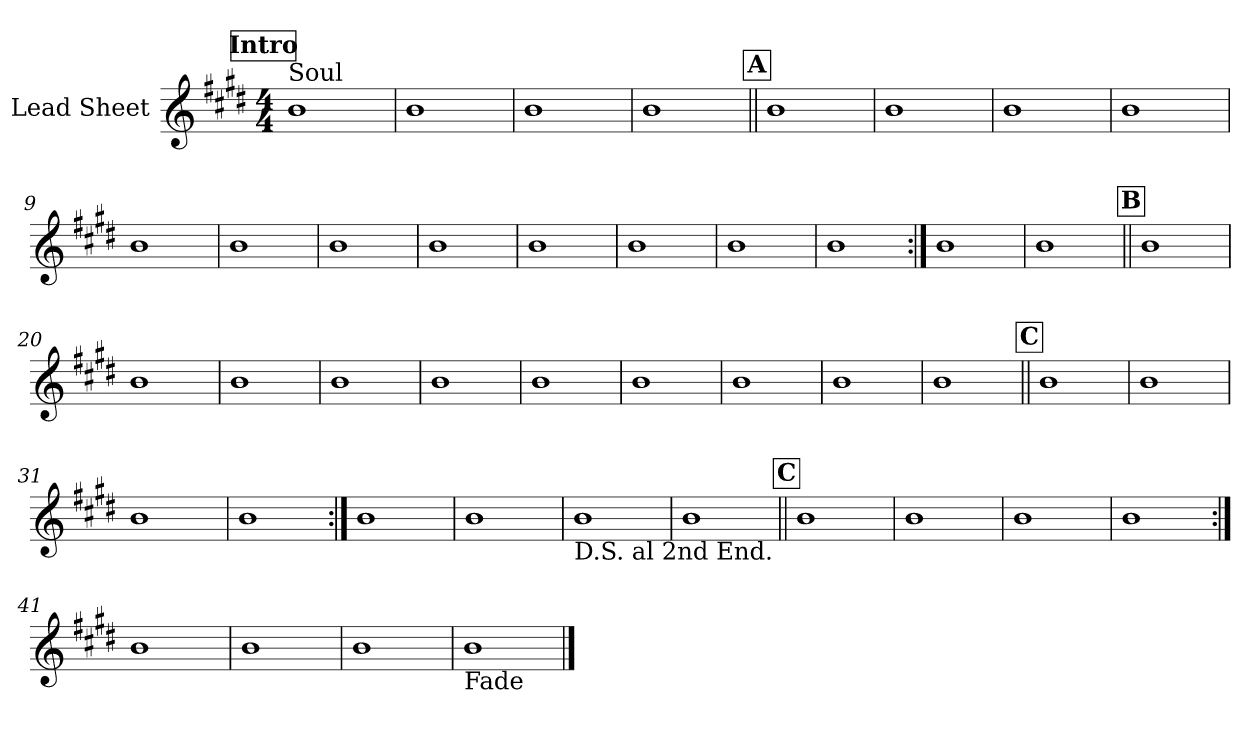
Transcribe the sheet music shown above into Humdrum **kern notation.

**kern
*part1
*staff1
*I"Lead Sheet
*clefG2
*k[f#c#g#d#]
*E:
*M4/4
*MM97
!!LO:REH:place=s1:a:fs=14:t=Intro
=1
!LO:TX:a:t=Soul
1b
=2
1b
=3
1b
=4
1b
!!LO:LB:g=z
!!LO:REH:place=s1:a:fs=14:t=A
=5||
1b
=6
1b
=7
1b
=8
1b
!!LO:LB:g=z
=9
1b
=10
1b
=11
1b
=12
1b
!!LO:LB:g=z
=13
1b
=14
1b
=15
1b
=16
1b
=17:|!
1b
=18
1b
!!LO:LB:g=z
!!LO:REH:place=s1:a:fs=14:t=B
=19||
1b
=20
1b
=21
1b
=22
1b
!!LO:LB:g=z
=23
1b
=24
1b
=25
1b
=26
1b
!!LO:LB:g=z
=27
1b
=28
1b
!!LO:LB:g=z
!!LO:REH:place=s1:a:fs=14:t=C
=29||
1b
=30
1b
=31
1b
=32
1b
!!LO:LB:g=z
=33:|!
1b
=34
1b
=35
!LO:TX:b:t=D.S. al 2nd End.
1b
=36
1b
!!LO:LB:g=z
!!LO:REH:place=s1:a:fs=14:t=C
=37||
1b
=38
1b
=39
1b
=40
1b
!!LO:PB:g=z
=41:|!
1b
=42
1b
=43
1b
=44
!LO:TX:b:t=Fade
1b
==
*-
